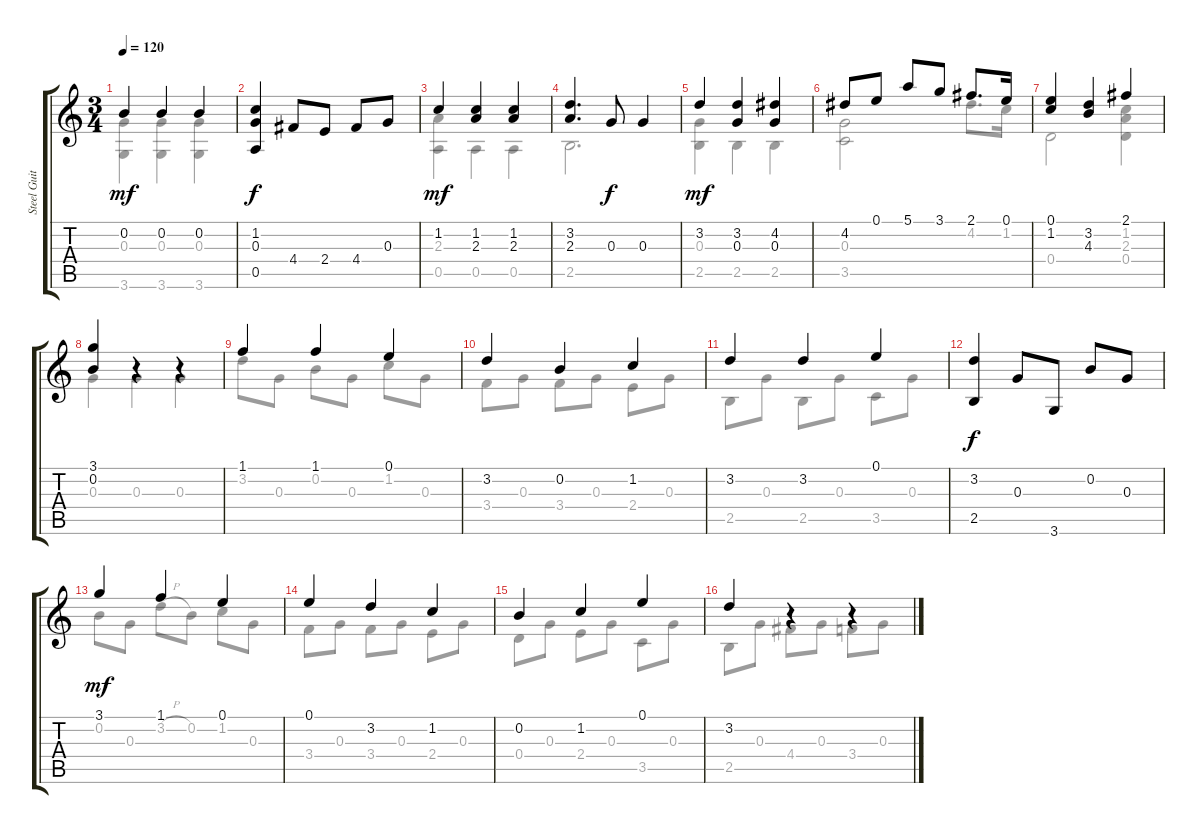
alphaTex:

\track ("Steel Guitar" "Steel Guit") {instrument acousticguitarnylon}
\staff {score tabs}
\tuning (E4 B3 G3 D3 A2 E2) {hide}
\voice
\ts (3 4)
\tempo 120
\clef g2
\ks c
0.2.4{dy mf} 0.2.4 0.2.4 |
(1.2 0.3 0.5).4{dy f} 4.4.8 2.4.8 4.4.8 0.3.8 |
1.2.4{dy mf} (1.2 2.3).4 (1.2 2.3).4 |
(3.2 2.3).4{d} 0.3.8{dy f} 0.3.4 |
3.2.4{dy mf} (3.2 0.3).4 (4.2 0.3).4 |
4.2.8 0.1.8 5.1.8 3.1.8 2.1.8{d} 0.1.16 |
(0.1 1.2).4 (3.2 4.3).4 2.1.4 |
(3.1 0.2).4 r.4 r.4 |
1.1.4 1.1.4 0.1.4 |
3.2.4 0.2.4 1.2.4 |
3.2.4 3.2.4 0.1.4 |
(3.2 2.5).4{dy f} 0.3.8 3.6.8 0.2.8 0.3.8 |
3.1.4{dy mf} 1.1.4 0.1.4 |
0.1.4 3.2.4 1.2.4 |
0.2.4 1.2.4 0.1.4 |
3.2.4 r.4 r.4
\voice
\clef g2
\ottava regular
\simile none
\ks c
(0.3 3.6).4{dy mf} (0.3 3.6).4 (0.3 3.6).4 |
|
(2.3 0.5).4 0.5.4 0.5.4 |
2.5.2{d} |
(0.3 2.5).4 2.5.4 2.5.4 |
(0.3 3.5).2 4.2.8{d} 1.2.16 |
0.4.2 (1.2 2.3 0.4).4 |
0.3.4 0.3.4 0.3.4 |
3.2.8 0.3.8 0.2.8 0.3.8 1.2.8 0.3.8 |
3.4.8 0.3.8 3.4.8 0.3.8 2.4.8 0.3.8 |
2.5.8 0.3.8 2.5.8 0.3.8 3.5.8 0.3.8 |
|
0.2.8 0.3.8 3.2{h}.8 0.2.8 1.2.8 0.3.8 |
3.4.8 0.3.8 3.4.8 0.3.8 2.4.8 0.3.8 |
0.4.8 0.3.8 2.4.8 0.3.8 3.5.8 0.3.8 |
2.5.8 0.3.8 4.4.8 0.3.8 3.4.8 0.3.8
